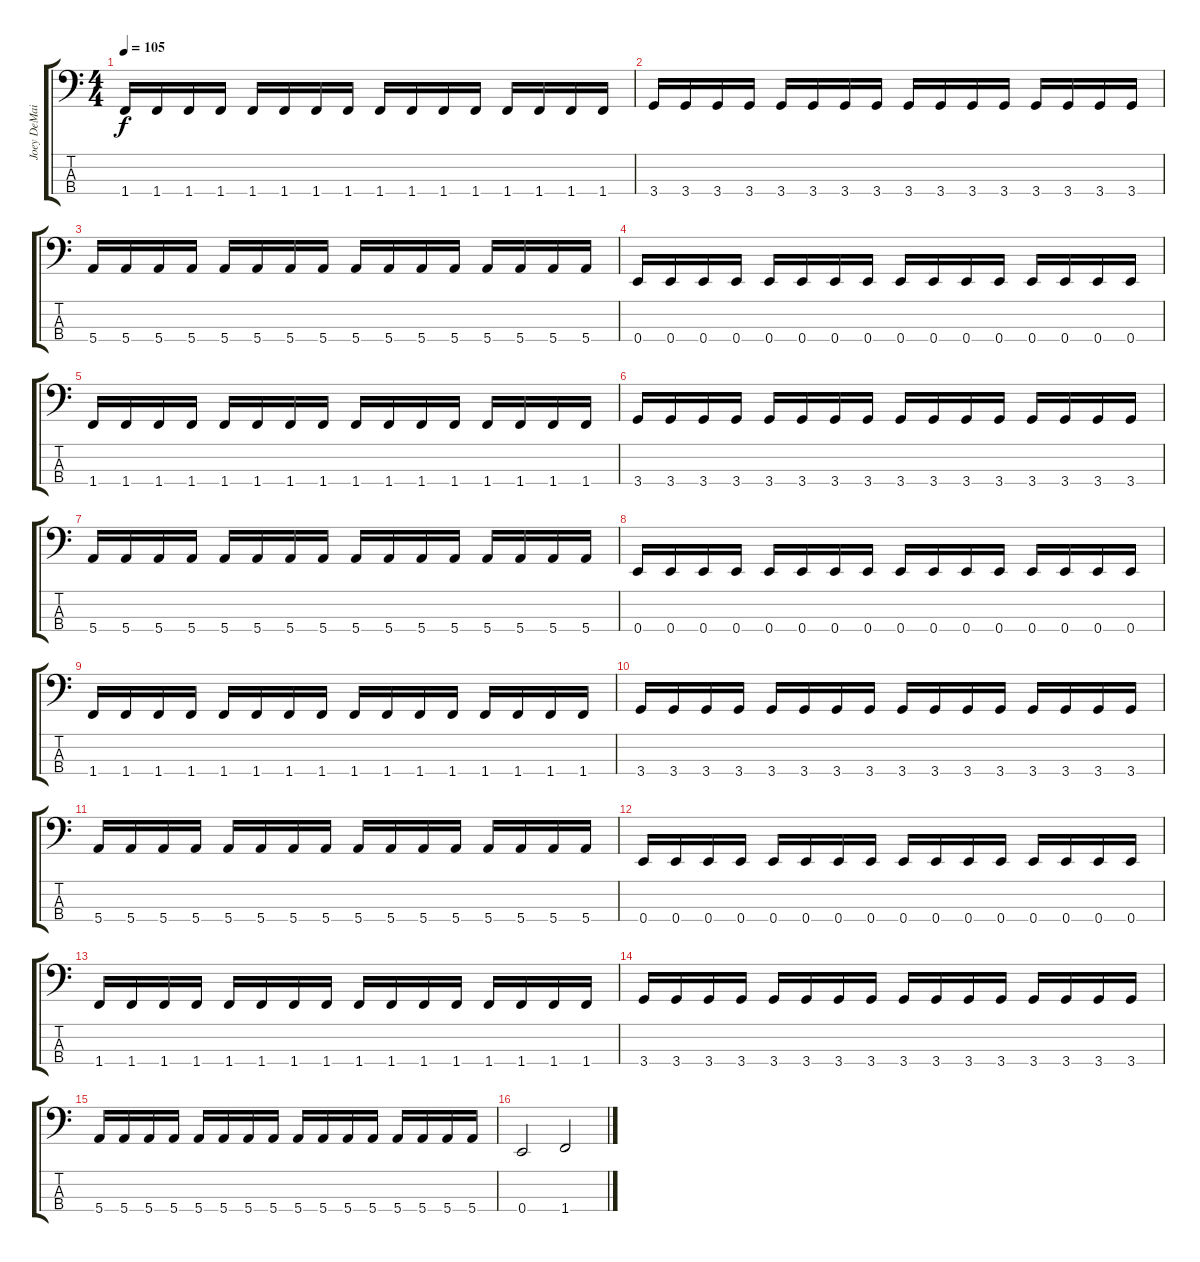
\track ("Joey DeMaio" "Joey DeMai") {instrument electricbasspick}
\staff {score tabs}
\tuning (G2 D2 A1 E1) {hide}
\ts (4 4)
\tempo 105
\clef f4
\ks c
1.4.16{dy f} 1.4.16 1.4.16 1.4.16 1.4.16 1.4.16 1.4.16 1.4.16 1.4.16 1.4.16 1.4.16 1.4.16 1.4.16 1.4.16 1.4.16 1.4.16 |
3.4.16 3.4.16 3.4.16 3.4.16 3.4.16 3.4.16 3.4.16 3.4.16 3.4.16 3.4.16 3.4.16 3.4.16 3.4.16 3.4.16 3.4.16 3.4.16 |
5.4.16 5.4.16 5.4.16 5.4.16 5.4.16 5.4.16 5.4.16 5.4.16 5.4.16 5.4.16 5.4.16 5.4.16 5.4.16 5.4.16 5.4.16 5.4.16 |
0.4.16 0.4.16 0.4.16 0.4.16 0.4.16 0.4.16 0.4.16 0.4.16 0.4.16 0.4.16 0.4.16 0.4.16 0.4.16 0.4.16 0.4.16 0.4.16 |
1.4.16 1.4.16 1.4.16 1.4.16 1.4.16 1.4.16 1.4.16 1.4.16 1.4.16 1.4.16 1.4.16 1.4.16 1.4.16 1.4.16 1.4.16 1.4.16 |
3.4.16 3.4.16 3.4.16 3.4.16 3.4.16 3.4.16 3.4.16 3.4.16 3.4.16 3.4.16 3.4.16 3.4.16 3.4.16 3.4.16 3.4.16 3.4.16 |
5.4.16 5.4.16 5.4.16 5.4.16 5.4.16 5.4.16 5.4.16 5.4.16 5.4.16 5.4.16 5.4.16 5.4.16 5.4.16 5.4.16 5.4.16 5.4.16 |
0.4.16 0.4.16 0.4.16 0.4.16 0.4.16 0.4.16 0.4.16 0.4.16 0.4.16 0.4.16 0.4.16 0.4.16 0.4.16 0.4.16 0.4.16 0.4.16 |
1.4.16 1.4.16 1.4.16 1.4.16 1.4.16 1.4.16 1.4.16 1.4.16 1.4.16 1.4.16 1.4.16 1.4.16 1.4.16 1.4.16 1.4.16 1.4.16 |
3.4.16 3.4.16 3.4.16 3.4.16 3.4.16 3.4.16 3.4.16 3.4.16 3.4.16 3.4.16 3.4.16 3.4.16 3.4.16 3.4.16 3.4.16 3.4.16 |
5.4.16 5.4.16 5.4.16 5.4.16 5.4.16 5.4.16 5.4.16 5.4.16 5.4.16 5.4.16 5.4.16 5.4.16 5.4.16 5.4.16 5.4.16 5.4.16 |
0.4.16 0.4.16 0.4.16 0.4.16 0.4.16 0.4.16 0.4.16 0.4.16 0.4.16 0.4.16 0.4.16 0.4.16 0.4.16 0.4.16 0.4.16 0.4.16 |
1.4.16 1.4.16 1.4.16 1.4.16 1.4.16 1.4.16 1.4.16 1.4.16 1.4.16 1.4.16 1.4.16 1.4.16 1.4.16 1.4.16 1.4.16 1.4.16 |
3.4.16 3.4.16 3.4.16 3.4.16 3.4.16 3.4.16 3.4.16 3.4.16 3.4.16 3.4.16 3.4.16 3.4.16 3.4.16 3.4.16 3.4.16 3.4.16 |
5.4.16 5.4.16 5.4.16 5.4.16 5.4.16 5.4.16 5.4.16 5.4.16 5.4.16 5.4.16 5.4.16 5.4.16 5.4.16 5.4.16 5.4.16 5.4.16 |
0.4.2 1.4.2
